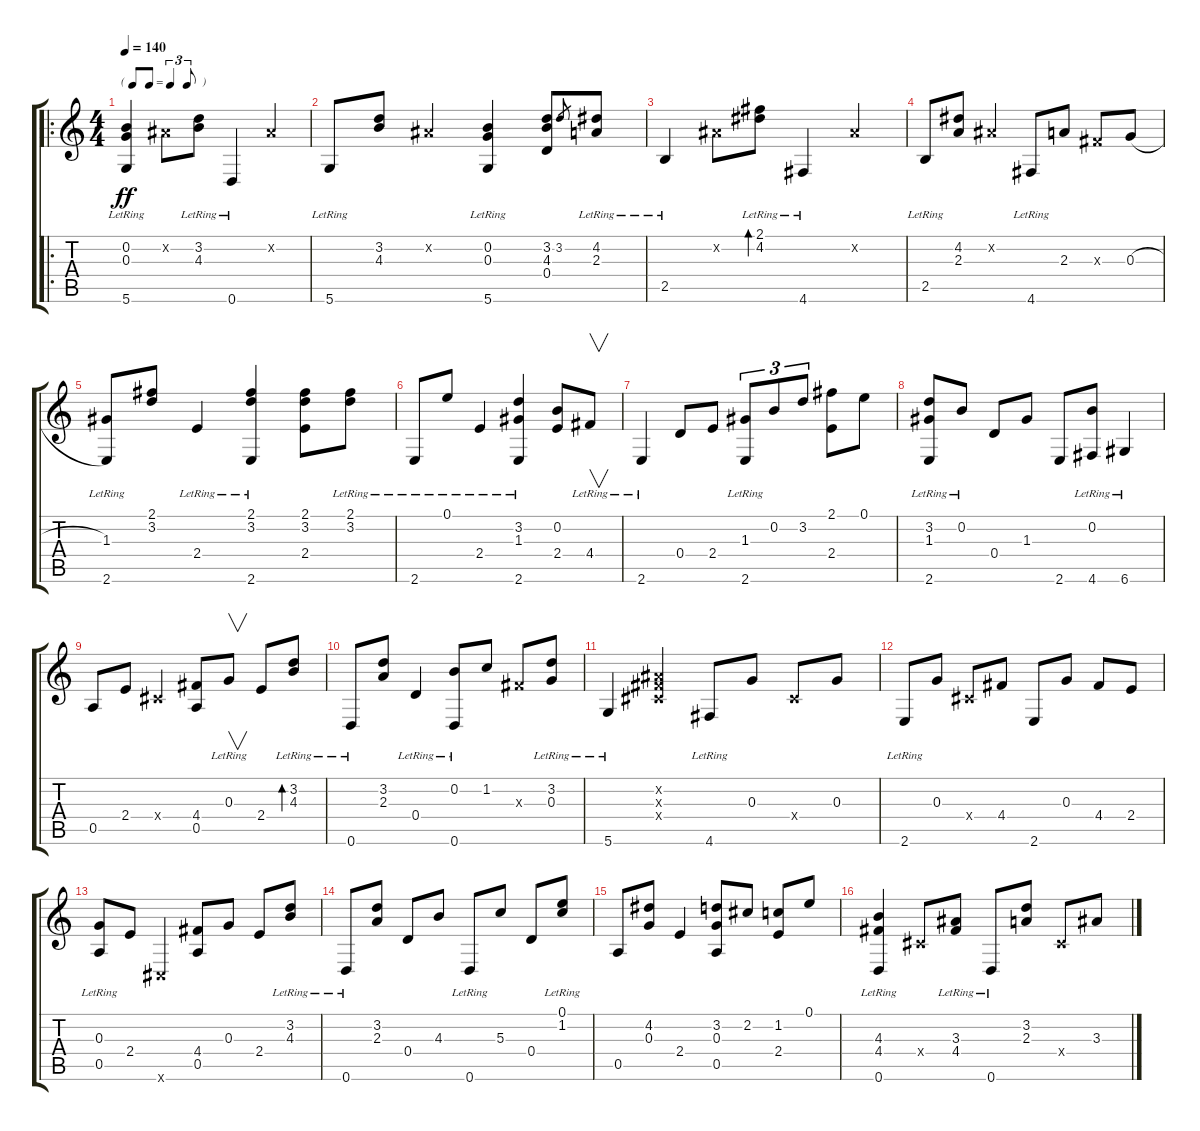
\track "" {instrument acousticguitarsteel}
\staff {score tabs}
\tuning (E4 B3 G3 D3 A2 D2) {hide}
\ro
\ts (4 4)
\tf triplet8th
\tempo 140
\clef g2
\ks c
(0.2 0.3 5.6{lr}).4{dy ff instrument acousticguitarsteel} -1.2{x}.8 (3.2{lr} 4.3{lr}).8 0.6{lr}.4 -1.2{x}.4 |
5.6{lr}.8 (3.2 4.3).8 -1.2{x}.4 (0.2 0.3 5.6{lr}).4 (3.2 4.3 0.4).8 3.2.8{gr} (4.2{lr} 2.3{lr}).8 |
2.5{lr}.4 -1.2{x}.8 (2.1{lr} 4.2{lr}).8{bd 120} 4.6{lr}.4 -1.2{x}.4 |
2.5{lr}.8 (4.2 2.3).8 -1.2{x}.4 4.6{lr}.8 2.3.8 -1.3{x}.8 0.3{h}.8 |
(1.3 2.6{lr}).8 (2.1 3.2).8 2.4{lr}.4 (2.1 3.2 2.6{lr}).4 (2.1 3.2 2.4).8 (2.1{lr} 3.2{lr}).8 |
2.6{lr}.8 0.1{lr}.8 2.4{lr}.4 (3.2 1.3 2.6{lr}).4 (0.2 2.4).8 4.4{lr}.8{v} |
2.6{lr}.4 0.4.8 2.4.8 (1.3 2.6{lr}).8{tu (3 2)} 0.2.8{tu (3 2)} 3.2.8{tu (3 2)} (2.1 2.4).8 0.1.8 |
(3.2 1.3 2.6{lr}).8 0.2{lr}.8 0.4.8 1.3.8 2.6.8 (0.2{lr} 4.6).8 6.6{lr}.4 |
0.5.8 2.4.8 -1.4{x}.4 (4.4 0.5).8 0.3{lr}.8{v} 2.4.8 (3.2{lr} 4.3{lr}).8{bd 120} |
0.6{lr}.8 (3.2 2.3).8 0.4{lr}.4 (0.2 0.6{lr}).8 1.2.8 -1.3{x}.8 (3.2{lr} 0.3{lr}).8 |
5.6{lr}.4 (-1.2{x} -1.3{x} -1.4{x}).4 4.6{lr}.8 0.3.8 -1.4{x}.8 0.3.8 |
2.6{lr}.8 0.3.8 -1.4{x}.8 4.4.8 2.6.8 0.3.8 4.4.8 2.4.8 |
(0.3 0.5{lr}).8 2.4.8 -1.6{x}.4 (4.4 0.5).8 0.3.8 2.4.8 (3.2{lr} 4.3{lr}).8 |
0.6{lr}.8 (3.2 2.3).8 0.4.8 4.3.8 0.6{lr}.8 5.3.8 0.4.8 (0.1{lr} 1.2{lr}).8 |
0.5.8 (4.2 0.3).8 2.4.4 (3.2 0.3 0.5).8 2.2.8 (1.2 2.4).8 0.1.8 |
(4.3 4.4 0.6{lr}).4 -1.4{x}.8 (3.3{lr} 4.4{lr}).8 0.6{lr}.8 (3.2 2.3).8 -1.4{x}.8 3.3.8
